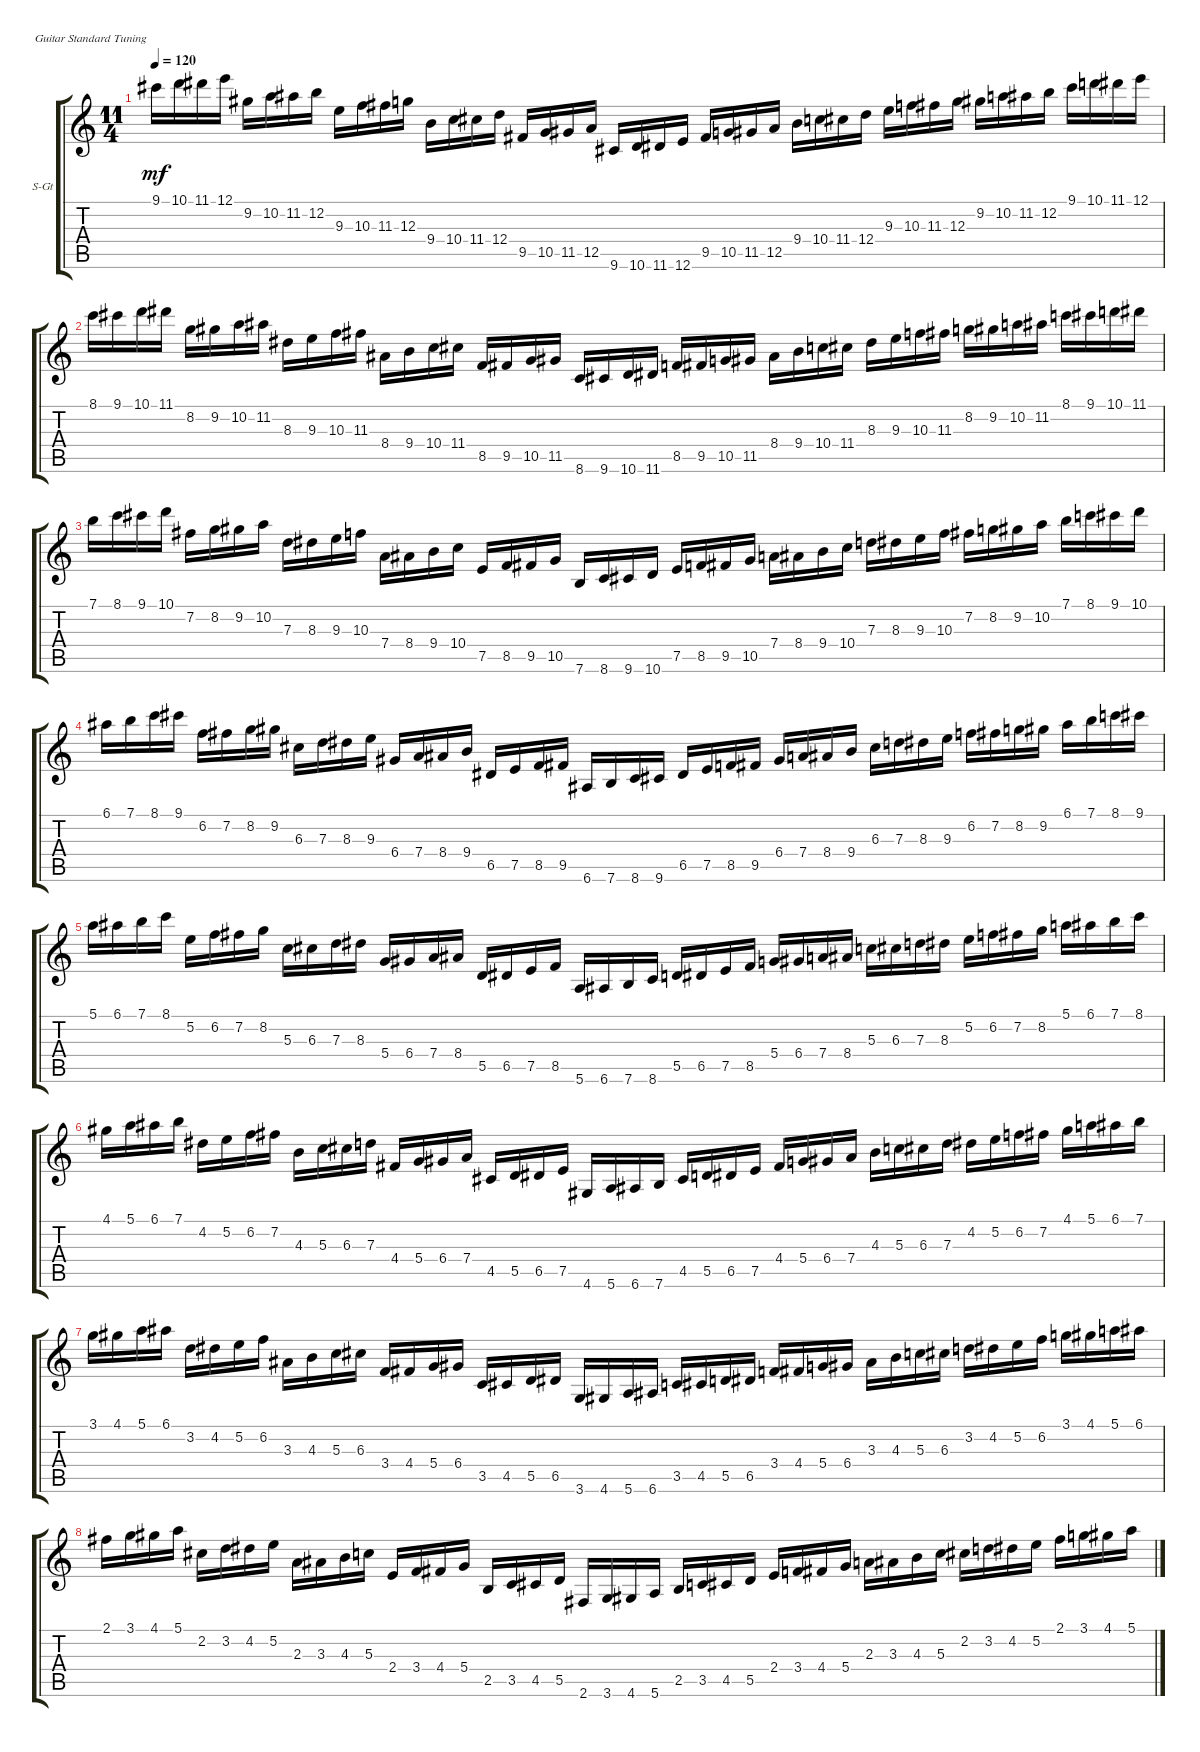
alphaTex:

\defaultSystemsLayout 4
\bracketExtendMode groupsimilarinstruments
\firstSystemTrackNameOrientation horizontal
\otherSystemsTrackNameOrientation horizontal
\track ("Steel Guitar" "S-Gt") {instrument acousticguitarsteel}
\staff {score tabs}
\tuning (E4 B3 G3 D3 A2 E2)
\ts (11 4)
\tempo 120
\clef g2
\ks c
9.1.16{dy mf} 10.1.16 11.1.16 12.1.16 9.2.16 10.2.16 11.2.16 12.2.16 9.3.16 10.3.16 11.3.16 12.3.16 9.4.16 10.4.16 11.4.16 12.4.16 9.5.16 10.5.16 11.5.16 12.5.16 9.6.16 10.6.16 11.6.16 12.6.16 9.5.16 10.5.16 11.5.16 12.5.16 9.4.16 10.4.16 11.4.16 12.4.16 9.3.16 10.3.16 11.3.16 12.3.16 9.2.16 10.2.16 11.2.16 12.2.16 9.1.16 10.1.16 11.1.16 12.1.16 |
8.1.16 9.1.16 10.1.16 11.1.16 8.2.16 9.2.16 10.2.16 11.2.16 8.3.16 9.3.16 10.3.16 11.3.16 8.4.16 9.4.16 10.4.16 11.4.16 8.5.16 9.5.16 10.5.16 11.5.16 8.6.16 9.6.16 10.6.16 11.6.16 8.5.16 9.5.16 10.5.16 11.5.16 8.4.16 9.4.16 10.4.16 11.4.16 8.3.16 9.3.16 10.3.16 11.3.16 8.2.16 9.2.16 10.2.16 11.2.16 8.1.16 9.1.16 10.1.16 11.1.16 |
7.1.16 8.1.16 9.1.16 10.1.16 7.2.16 8.2.16 9.2.16 10.2.16 7.3.16 8.3.16 9.3.16 10.3.16 7.4.16 8.4.16 9.4.16 10.4.16 7.5.16 8.5.16 9.5.16 10.5.16 7.6.16 8.6.16 9.6.16 10.6.16 7.5.16 8.5.16 9.5.16 10.5.16 7.4.16 8.4.16 9.4.16 10.4.16 7.3.16 8.3.16 9.3.16 10.3.16 7.2.16 8.2.16 9.2.16 10.2.16 7.1.16 8.1.16 9.1.16 10.1.16 |
6.1.16 7.1.16 8.1.16 9.1.16 6.2.16 7.2.16 8.2.16 9.2.16 6.3.16 7.3.16 8.3.16 9.3.16 6.4.16 7.4.16 8.4.16 9.4.16 6.5.16 7.5.16 8.5.16 9.5.16 6.6.16 7.6.16 8.6.16 9.6.16 6.5.16 7.5.16 8.5.16 9.5.16 6.4.16 7.4.16 8.4.16 9.4.16 6.3.16 7.3.16 8.3.16 9.3.16 6.2.16 7.2.16 8.2.16 9.2.16 6.1.16 7.1.16 8.1.16 9.1.16 |
5.1.16 6.1.16 7.1.16 8.1.16 5.2.16 6.2.16 7.2.16 8.2.16 5.3.16 6.3.16 7.3.16 8.3.16 5.4.16 6.4.16 7.4.16 8.4.16 5.5.16 6.5.16 7.5.16 8.5.16 5.6.16 6.6.16 7.6.16 8.6.16 5.5.16 6.5.16 7.5.16 8.5.16 5.4.16 6.4.16 7.4.16 8.4.16 5.3.16 6.3.16 7.3.16 8.3.16 5.2.16 6.2.16 7.2.16 8.2.16 5.1.16 6.1.16 7.1.16 8.1.16 |
4.1.16 5.1.16 6.1.16 7.1.16 4.2.16 5.2.16 6.2.16 7.2.16 4.3.16 5.3.16 6.3.16 7.3.16 4.4.16 5.4.16 6.4.16 7.4.16 4.5.16 5.5.16 6.5.16 7.5.16 4.6.16 5.6.16 6.6.16 7.6.16 4.5.16 5.5.16 6.5.16 7.5.16 4.4.16 5.4.16 6.4.16 7.4.16 4.3.16 5.3.16 6.3.16 7.3.16 4.2.16 5.2.16 6.2.16 7.2.16 4.1.16 5.1.16 6.1.16 7.1.16 |
3.1.16 4.1.16 5.1.16 6.1.16 3.2.16 4.2.16 5.2.16 6.2.16 3.3.16 4.3.16 5.3.16 6.3.16 3.4.16 4.4.16 5.4.16 6.4.16 3.5.16 4.5.16 5.5.16 6.5.16 3.6.16 4.6.16 5.6.16 6.6.16 3.5.16 4.5.16 5.5.16 6.5.16 3.4.16 4.4.16 5.4.16 6.4.16 3.3.16 4.3.16 5.3.16 6.3.16 3.2.16 4.2.16 5.2.16 6.2.16 3.1.16 4.1.16 5.1.16 6.1.16 |
2.1.16 3.1.16 4.1.16 5.1.16 2.2.16 3.2.16 4.2.16 5.2.16 2.3.16 3.3.16 4.3.16 5.3.16 2.4.16 3.4.16 4.4.16 5.4.16 2.5.16 3.5.16 4.5.16 5.5.16 2.6.16 3.6.16 4.6.16 5.6.16 2.5.16 3.5.16 4.5.16 5.5.16 2.4.16 3.4.16 4.4.16 5.4.16 2.3.16 3.3.16 4.3.16 5.3.16 2.2.16 3.2.16 4.2.16 5.2.16 2.1.16 3.1.16 4.1.16 5.1.16
